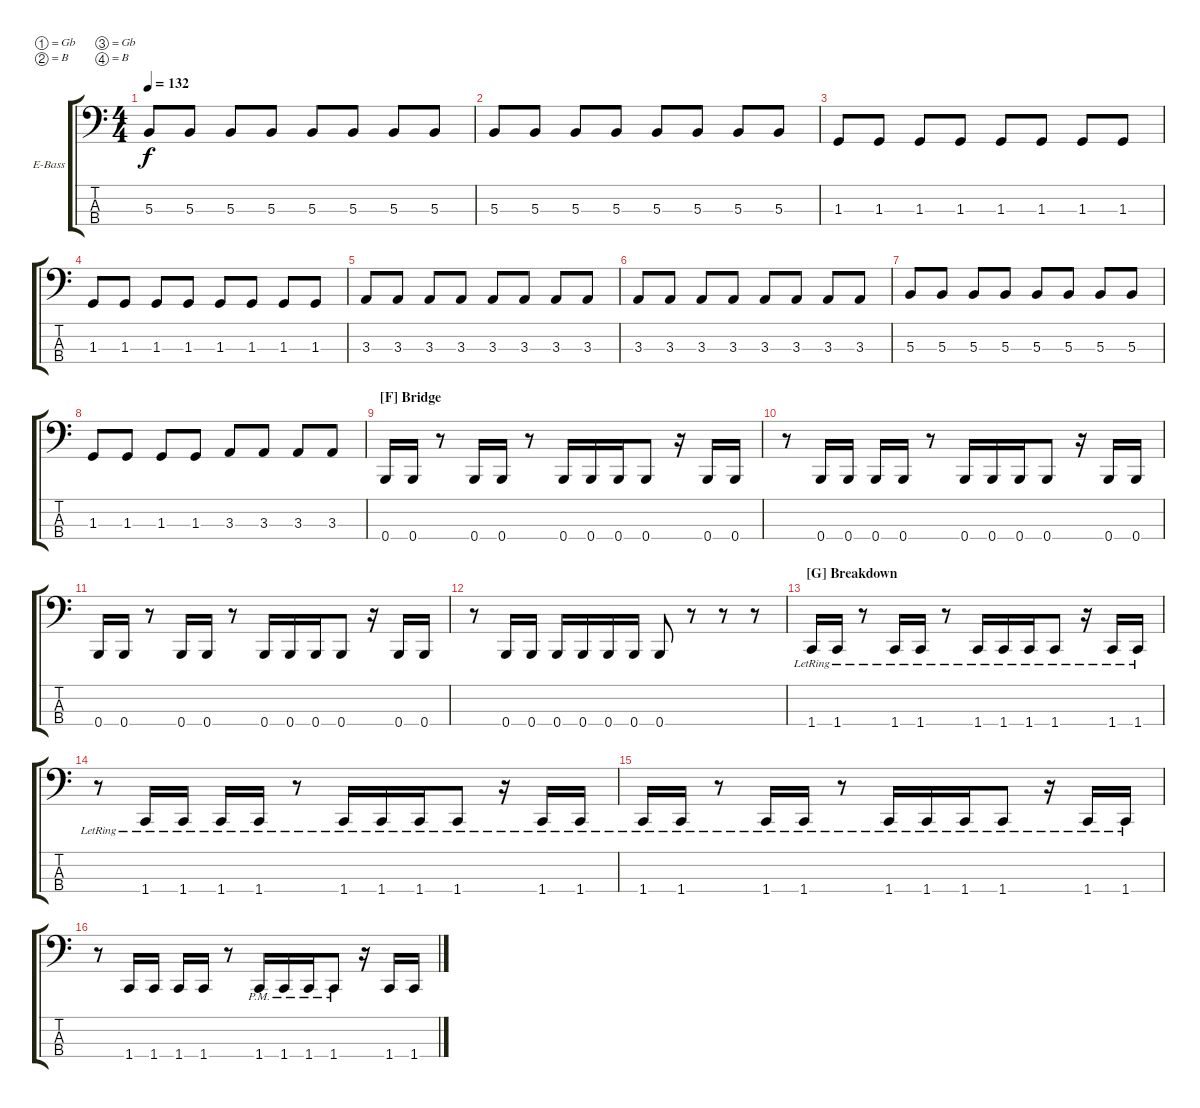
\bracketExtendMode groupsimilarinstruments
\firstSystemTrackNameOrientation horizontal
\otherSystemsTrackNameOrientation horizontal
\track ("Electric Bass" "E-Bass") {instrument electricbassfinger}
\staff {score tabs}
\tuning (Gb2 B1 Gb1 B0)
\ts (4 4)
\tempo 132
\clef f4
\ks c
5.3.8{dy f} 5.3.8 5.3.8 5.3.8 5.3.8 5.3.8 5.3.8 5.3.8 |
5.3.8 5.3.8 5.3.8 5.3.8 5.3.8 5.3.8 5.3.8 5.3.8 |
1.3.8 1.3.8 1.3.8 1.3.8 1.3.8 1.3.8 1.3.8 1.3.8 |
1.3.8 1.3.8 1.3.8 1.3.8 1.3.8 1.3.8 1.3.8 1.3.8 |
3.3.8 3.3.8 3.3.8 3.3.8 3.3.8 3.3.8 3.3.8 3.3.8 |
3.3.8 3.3.8 3.3.8 3.3.8 3.3.8 3.3.8 3.3.8 3.3.8 |
5.3.8 5.3.8 5.3.8 5.3.8 5.3.8 5.3.8 5.3.8 5.3.8 |
1.3.8 1.3.8 1.3.8 1.3.8 3.3.8 3.3.8 3.3.8 3.3.8 |
\section ("F" "Bridge")
0.4.16 0.4.16 r.8 0.4.16 0.4.16 r.8 0.4.16 0.4.16 0.4.16 0.4.8 r.16 0.4.16 0.4.16 |
r.8 0.4.16 0.4.16 0.4.16 0.4.16 r.8 0.4.16 0.4.16 0.4.16 0.4.8 r.16 0.4.16 0.4.16 |
0.4.16 0.4.16 r.8 0.4.16 0.4.16 r.8 0.4.16 0.4.16 0.4.16 0.4.8 r.16 0.4.16 0.4.16 |
r.8 0.4.16 0.4.16 0.4.16 0.4.16 0.4.16 0.4.16 0.4.8 r.8 r.8 r.8 |
\section ("G" "Breakdown")
1.4{lr}.16 1.4{lr}.16 r.8 1.4{lr}.16 1.4{lr}.16 r.8 1.4{lr}.16 1.4{lr}.16 1.4{lr}.16 1.4{lr}.8 r.16 1.4{lr}.16 1.4{lr}.16 |
r.8 1.4{lr}.16 1.4{lr}.16 1.4{lr}.16 1.4{lr}.16 r.8 1.4{lr}.16 1.4{lr}.16 1.4{lr}.16 1.4{lr}.8 r.16 1.4{lr}.16 1.4{lr}.16 |
1.4{lr}.16 1.4{lr}.16 r.8 1.4{lr}.16 1.4{lr}.16 r.8 1.4{lr}.16 1.4{lr}.16 1.4{lr}.16 1.4{lr}.8 r.16 1.4{lr}.16 1.4{lr}.16 |
r.8 1.4.16 1.4.16 1.4.16 1.4.16 r.8 1.4{pm}.16 1.4{pm}.16 1.4{pm}.16 1.4{pm}.8 r.16 1.4.16 1.4.16
